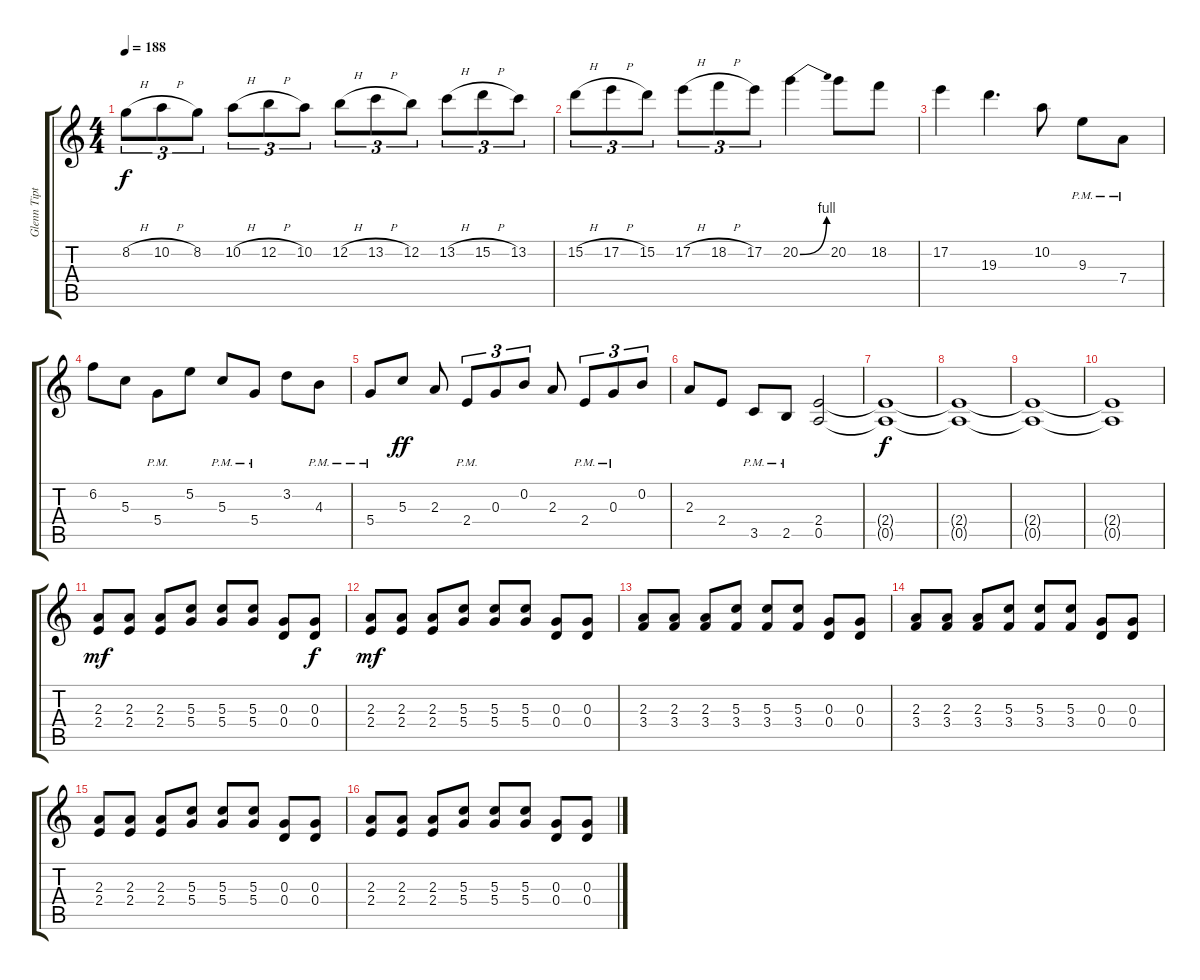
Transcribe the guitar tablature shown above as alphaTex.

\track ("Glenn Tipton" "Glenn Tipt") {instrument distortionguitar}
\staff {score tabs}
\tuning (E4 B3 G3 D3 A2 E2) {hide}
\ts (4 4)
\tempo 188
\clef g2
\ks c
8.2{h}.8{tu (3 2) dy f} 10.2{h}.8{tu (3 2)} 8.2.8{tu (3 2)} 10.2{h}.8{tu (3 2)} 12.2{h}.8{tu (3 2)} 10.2.8{tu (3 2)} 12.2{h}.8{tu (3 2)} 13.2{h}.8{tu (3 2)} 12.2.8{tu (3 2)} 13.2{h}.8{tu (3 2)} 15.2{h}.8{tu (3 2)} 13.2.8{tu (3 2)} |
15.2{h}.8{tu (3 2)} 17.2{h}.8{tu (3 2)} 15.2.8{tu (3 2)} 17.2{h}.8{tu (3 2)} 18.2{h}.8{tu (3 2)} 17.2.8{tu (3 2)} 20.2{be (bend 0 0 60 4)}.4 20.2.8 18.2.8 |
17.2.4 19.3.4{d} 10.2.8{volume 14} 9.3{pm}.8 7.4{pm}.8 |
6.2.8 5.3.8 5.4{pm}.8 5.2.8 5.3{pm}.8 5.4{pm}.8 3.2.8 4.3{pm}.8 |
5.4{pm}.8 5.3.8{dy ff} 2.3.8 2.4{pm}.8{tu (3 2)} 0.3.8{tu (3 2)} 0.2.8{tu (3 2)} 2.3.8 2.4{pm}.8{tu (3 2)} 0.3{pm}.8{tu (3 2)} 0.2.8{tu (3 2)} |
2.3.8 2.4.8 3.5{pm}.8 2.5{pm}.8 (2.4 0.5).2 |
(2.4{t} 0.5{t}).1{dy f} |
(2.4{t} 0.5{t}).1 |
(2.4{t} 0.5{t}).1 |
(2.4{t} 0.5{t}).1 |
(2.3 2.4).8{dy mf balance 8 instrument electricguitarmuted} (2.3 2.4).8 (2.3 2.4).8 (5.3 5.4).8 (5.3 5.4).8 (5.3 5.4).8 (0.3 0.4).8 (0.3 0.4).8{dy f} |
(2.3 2.4).8{dy mf} (2.3 2.4).8 (2.3 2.4).8 (5.3 5.4).8 (5.3 5.4).8 (5.3 5.4).8 (0.3 0.4).8 (0.3 0.4).8 |
(2.3 3.4).8 (2.3 3.4).8 (2.3 3.4).8 (5.3 3.4).8 (5.3 3.4).8 (5.3 3.4).8 (0.3 0.4).8 (0.3 0.4).8 |
(2.3 3.4).8 (2.3 3.4).8 (2.3 3.4).8 (5.3 3.4).8 (5.3 3.4).8 (5.3 3.4).8 (0.3 0.4).8 (0.3 0.4).8 |
(2.3 2.4).8 (2.3 2.4).8 (2.3 2.4).8 (5.3 5.4).8 (5.3 5.4).8 (5.3 5.4).8 (0.3 0.4).8 (0.3 0.4).8 |
(2.3 2.4).8 (2.3 2.4).8 (2.3 2.4).8 (5.3 5.4).8 (5.3 5.4).8 (5.3 5.4).8 (0.3 0.4).8 (0.3 0.4).8
